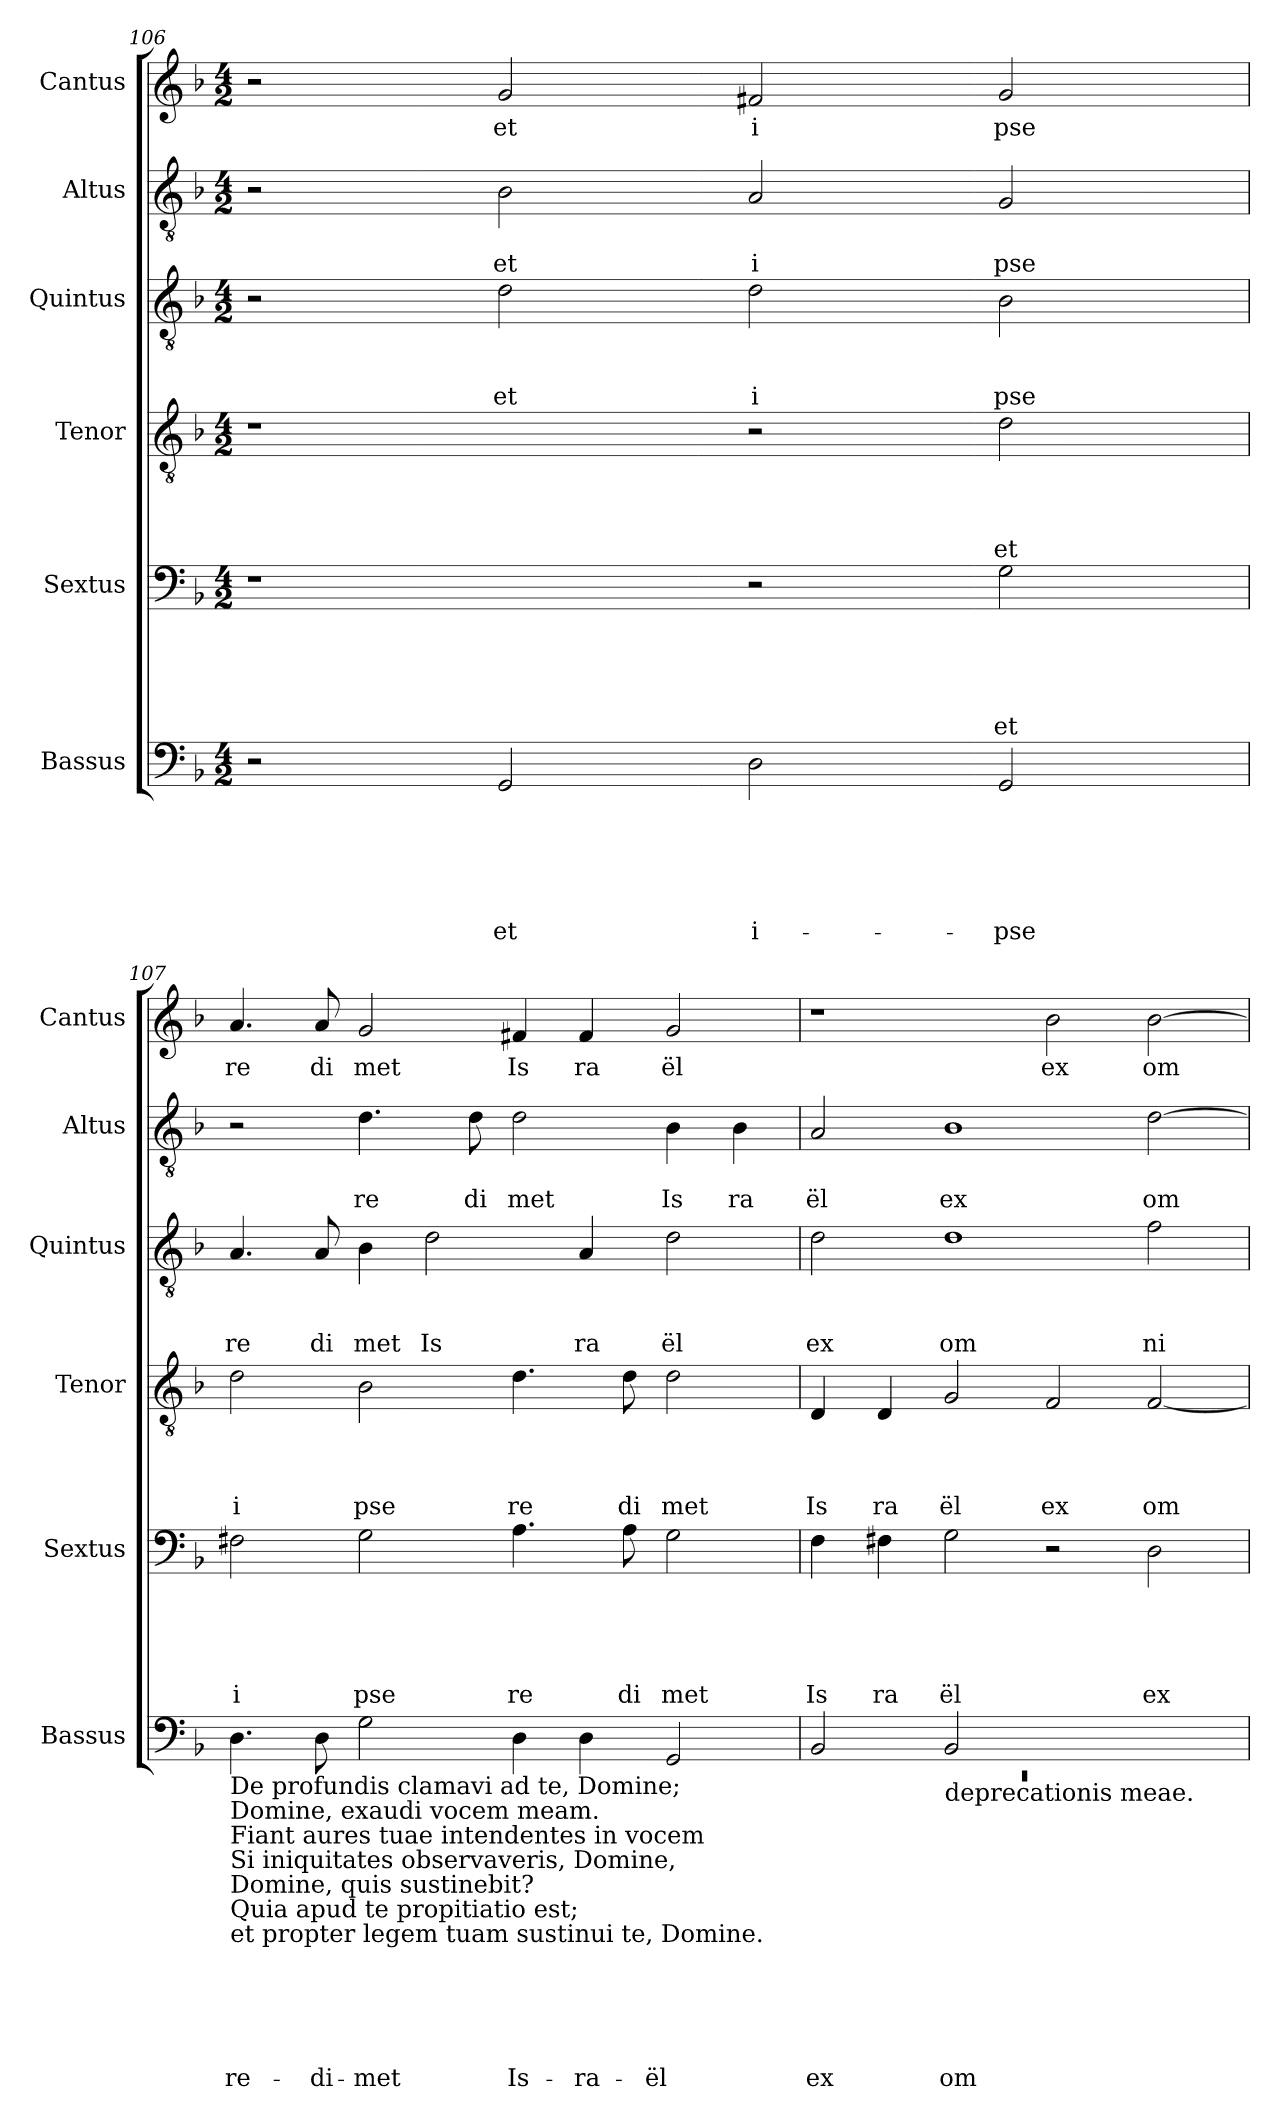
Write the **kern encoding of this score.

**kern	**text	**text	**text	**text	**text	**text	**kern	**text	**text	**text	**text	**text	**kern	**text	**text	**text	**text	**kern	**text	**text	**text	**kern	**text	**text	**kern	**text
*part6	*part6	*part6	*part6	*part6	*part6	*part6	*part5	*part5	*part5	*part5	*part5	*part5	*part4	*part4	*part4	*part4	*part4	*part3	*part3	*part3	*part3	*part2	*part2	*part2	*part1	*part1
*staff6	*staff6	*staff6	*staff6	*staff6	*staff6	*staff6	*staff5	*staff5	*staff5	*staff5	*staff5	*staff5	*staff4	*staff4	*staff4	*staff4	*staff4	*staff3	*staff3	*staff3	*staff3	*staff2	*staff2	*staff2	*staff1	*staff1
*I"Bassus	*	*	*	*	*	*	*I"Sextus	*	*	*	*	*	*I"Tenor	*	*	*	*	*I"Quintus	*	*	*	*I"Altus	*	*	*I"Cantus	*
*I'Bassus	*	*	*	*	*	*	*I'Sextus	*	*	*	*	*	*I'Tenor	*	*	*	*	*I'Quintus	*	*	*	*I'Altus	*	*	*I'Cantus	*
*clefF4	*	*	*	*	*	*	*clefF4	*	*	*	*	*	*clefGv2	*	*	*	*	*clefGv2	*	*	*	*clefGv2	*	*	*clefG2	*
*k[b-]	*	*	*	*	*	*	*k[b-]	*	*	*	*	*	*k[b-]	*	*	*	*	*k[b-]	*	*	*	*k[b-]	*	*	*k[b-]	*
*F:	*	*	*	*	*	*	*F:	*	*	*	*	*	*F:	*	*	*	*	*F:	*	*	*	*F:	*	*	*F:	*
*M4/2	*	*	*	*	*	*	*M4/2	*	*	*	*	*	*M4/2	*	*	*	*	*M4/2	*	*	*	*M4/2	*	*	*M4/2	*
=106	=106	=106	=106	=106	=106	=106	=106	=106	=106	=106	=106	=106	=106	=106	=106	=106	=106	=106	=106	=106	=106	=106	=106	=106	=106	=106
2r	.	.	.	.	.	.	1r	.	.	.	.	.	1r	.	.	.	.	2r	.	.	.	2r	.	.	2r	.
!	!	!	!	!	!	!LO:LY:b	!	!	!	!	!	!	!	!	!	!	!	!	!	!	!LO:LY:b	!	!	!LO:LY:b	!	!LO:LY:b
2GG/	.	.	.	.	.	et	.	.	.	.	.	.	.	.	.	.	.	2d\	.	.	et	2B-\	.	et	2g/	et
!	!	!	!	!	!	!LO:LY:b	!	!	!	!	!	!	!	!	!	!	!	!	!	!	!LO:LY:b	!	!	!LO:LY:b	!	!LO:LY:b
2D\	.	.	.	.	.	i-	2r	.	.	.	.	.	2r	.	.	.	.	2d\	.	.	i	2A/	.	i	2f#X/	i
!	!	!	!	!	!	!LO:LY:b	!	!	!	!	!	!LO:LY:b	!	!	!	!	!LO:LY:b	!	!	!	!LO:LY:b	!	!	!LO:LY:b	!	!LO:LY:b
2GG/	.	.	.	.	.	-pse	2G\	.	.	.	.	et	2d\	.	.	.	et	2B-\	.	.	pse	2G/	.	pse	2g/	pse
!!LO:LB:g=z
=107	=107	=107	=107	=107	=107	=107	=107	=107	=107	=107	=107	=107	=107	=107	=107	=107	=107	=107	=107	=107	=107	=107	=107	=107	=107	=107
!LO:TX:b:t=De profundis clamavi ad te, Domine;	!	!	!	!	!	!	!	!	!	!	!	!	!	!	!	!	!	!	!	!	!	!	!	!	!	!
!LO:TX:b:t=Domine, exaudi vocem meam.	!	!	!	!	!	!	!	!	!	!	!	!	!	!	!	!	!	!	!	!	!	!	!	!	!	!
!LO:TX:b:t=Fiant aures tuae intendentes in vocem	!	!	!	!	!	!	!	!	!	!	!	!	!	!	!	!	!	!	!	!	!	!	!	!	!	!
!LO:TX:b:t=Si iniquitates observaveris, Domine,	!	!	!	!	!	!	!	!	!	!	!	!	!	!	!	!	!	!	!	!	!	!	!	!	!	!
!LO:TX:b:t=Domine, quis sustinebit?	!	!	!	!	!	!	!	!	!	!	!	!	!	!	!	!	!	!	!	!	!	!	!	!	!	!
!LO:TX:b:t=Quia apud te propitiatio est;	!	!	!	!	!	!	!	!	!	!	!	!	!	!	!	!	!	!	!	!	!	!	!	!	!	!
!LO:TX:b:t=et propter legem tuam sustinui te, Domine.	!	!	!	!	!	!	!	!	!	!	!	!	!	!	!	!	!	!	!	!	!	!	!	!	!	!
!	!	!	!	!	!	!LO:LY:b	!	!	!	!	!	!LO:LY:b	!	!	!	!	!LO:LY:b	!	!	!	!LO:LY:b	!	!	!	!	!LO:LY:b
4.D\	.	.	.	.	.	re-	2F#X\	.	.	.	.	i	2d\	.	.	.	i	4.A/	.	.	re	2r	.	.	4.a/	re
!	!	!	!	!	!	!LO:LY:b	!	!	!	!	!	!	!	!	!	!	!	!	!	!	!LO:LY:b	!	!	!	!	!LO:LY:b
8D\	.	.	.	.	.	-di-	.	.	.	.	.	.	.	.	.	.	.	8A/	.	.	di	.	.	.	8a/	di
!	!	!	!	!	!	!LO:LY:b	!	!	!	!	!	!LO:LY:b	!	!	!	!	!LO:LY:b	!	!	!	!LO:LY:b	!	!	!LO:LY:b	!	!LO:LY:b
2G\	.	.	.	.	.	-met	2G\	.	.	.	.	pse	2B-\	.	.	.	pse	4B-\	.	.	met	4.d\	.	re	2g/	met
!	!	!	!	!	!	!	!	!	!	!	!	!	!	!	!	!	!	!	!	!	!LO:LY:b	!	!	!	!	!
.	.	.	.	.	.	.	.	.	.	.	.	.	.	.	.	.	.	2d\	.	.	Is	.	.	.	.	.
!	!	!	!	!	!	!	!	!	!	!	!	!	!	!	!	!	!	!	!	!	!	!	!	!LO:LY:b	!	!
.	.	.	.	.	.	.	.	.	.	.	.	.	.	.	.	.	.	.	.	.	.	8d\	.	di	.	.
!	!	!	!	!	!	!LO:LY:b	!	!	!	!	!	!LO:LY:b	!	!	!	!	!LO:LY:b	!	!	!	!	!	!	!LO:LY:b	!	!LO:LY:b
4D\	.	.	.	.	.	Is-	4.A\	.	.	.	.	re	4.d\	.	.	.	re	.	.	.	.	2d\	.	met	4f#X/	Is
!	!	!	!	!	!	!LO:LY:b	!	!	!	!	!	!	!	!	!	!	!	!	!	!	!LO:LY:b	!	!	!	!	!LO:LY:b
4D\	.	.	.	.	.	-ra-	.	.	.	.	.	.	.	.	.	.	.	4A/	.	.	ra	.	.	.	4f#/	ra
!	!	!	!	!	!	!	!	!	!	!	!	!LO:LY:b	!	!	!	!	!LO:LY:b	!	!	!	!	!	!	!	!	!
.	.	.	.	.	.	.	8A\	.	.	.	.	di	8d\	.	.	.	di	.	.	.	.	.	.	.	.	.
!	!	!	!	!	!	!LO:LY:b	!	!	!	!	!	!LO:LY:b	!	!	!	!	!LO:LY:b	!	!	!	!LO:LY:b	!	!	!LO:LY:b	!	!LO:LY:b
2GG/	.	.	.	.	.	-ël	2G\	.	.	.	.	met	2d\	.	.	.	met	2d\	.	.	ël	4B-\	.	Is	2g/	ël
!	!	!	!	!	!	!	!	!	!	!	!	!	!	!	!	!	!	!	!	!	!	!	!	!LO:LY:b	!	!
.	.	.	.	.	.	.	.	.	.	.	.	.	.	.	.	.	.	.	.	.	.	4B-\	.	ra	.	.
=108	=108	=108	=108	=108	=108	=108	=108	=108	=108	=108	=108	=108	=108	=108	=108	=108	=108	=108	=108	=108	=108	=108	=108	=108	=108	=108
*^	*	*	*	*	*	*	*	*	*	*	*	*	*	*	*	*	*	*	*	*	*	*	*	*	*	*
!	!LO:N:vis=1	!	!	!	!	!	!LO:LY:b	!	!	!	!	!	!LO:LY:b	!	!	!	!	!LO:LY:b	!	!	!	!LO:LY:b	!	!	!LO:LY:b	!	!
*	*^	*	*	*	*	*	*	*	*	*	*	*	*	*	*	*	*	*	*	*	*	*	*	*	*	*	*
0ryy	0rEE	2BB-/	.	.	.	.	.	ex	4F\	.	.	.	.	Is	4D/	.	.	.	Is	2d\	.	.	ex	2A/	.	ël	1r	.
!	!	!	!	!	!	!	!	!	!	!	!	!	!	!LO:LY:b	!	!	!	!	!LO:LY:b	!	!	!	!	!	!	!	!	!
.	.	.	.	.	.	.	.	.	4F#X\	.	.	.	.	ra	4D/	.	.	.	ra	.	.	.	.	.	.	.	.	.
!	!	!LO:TX:b:t=deprecationis meae.	!	!	!	!	!	!	!	!	!	!	!	!	!	!	!	!	!	!	!	!	!	!	!	!	!	!
!	!	!	!	!	!	!	!	!LO:LY:b	!	!	!	!	!	!LO:LY:b	!	!	!	!	!LO:LY:b	!	!	!	!LO:LY:b	!	!	!LO:LY:b	!	!
.	.	2BB-/	.	.	.	.	.	om-	2G\	.	.	.	.	ël	2G/	.	.	.	ël	1d	.	.	om	1B-	.	ex	.	.
!	!	!	!	!	!	!	!	!	!	!	!	!	!	!	!	!	!	!	!LO:LY:b	!	!	!	!	!	!	!	!	!LO:LY:b
.	.	1ryy	.	.	.	.	.	.	2r	.	.	.	.	.	2F/	.	.	.	ex	.	.	.	.	.	.	.	2b-\	ex
!	!	!	!	!	!	!	!	!	!	!	!	!	!	!LO:LY:b	!	!	!	!	!LO:LY:b	!	!	!	!LO:LY:b	!	!	!LO:LY:b	!	!LO:LY:b
.	.	.	.	.	.	.	.	.	2D\	.	.	.	.	ex	[<2F/	.	.	.	om	2f\	.	.	ni	[>2d\	.	om	[>2b-\	om
*v	*v	*v	*	*	*	*	*	*	*	*	*	*	*	*	*	*	*	*	*	*	*	*	*	*	*	*	*	*
=	=	=	=	=	=	=	=	=	=	=	=	=	=	=	=	=	=	=	=	=	=	=	=	=	=	=
*-	*-	*-	*-	*-	*-	*-	*-	*-	*-	*-	*-	*-	*-	*-	*-	*-	*-	*-	*-	*-	*-	*-	*-	*-	*-	*-
